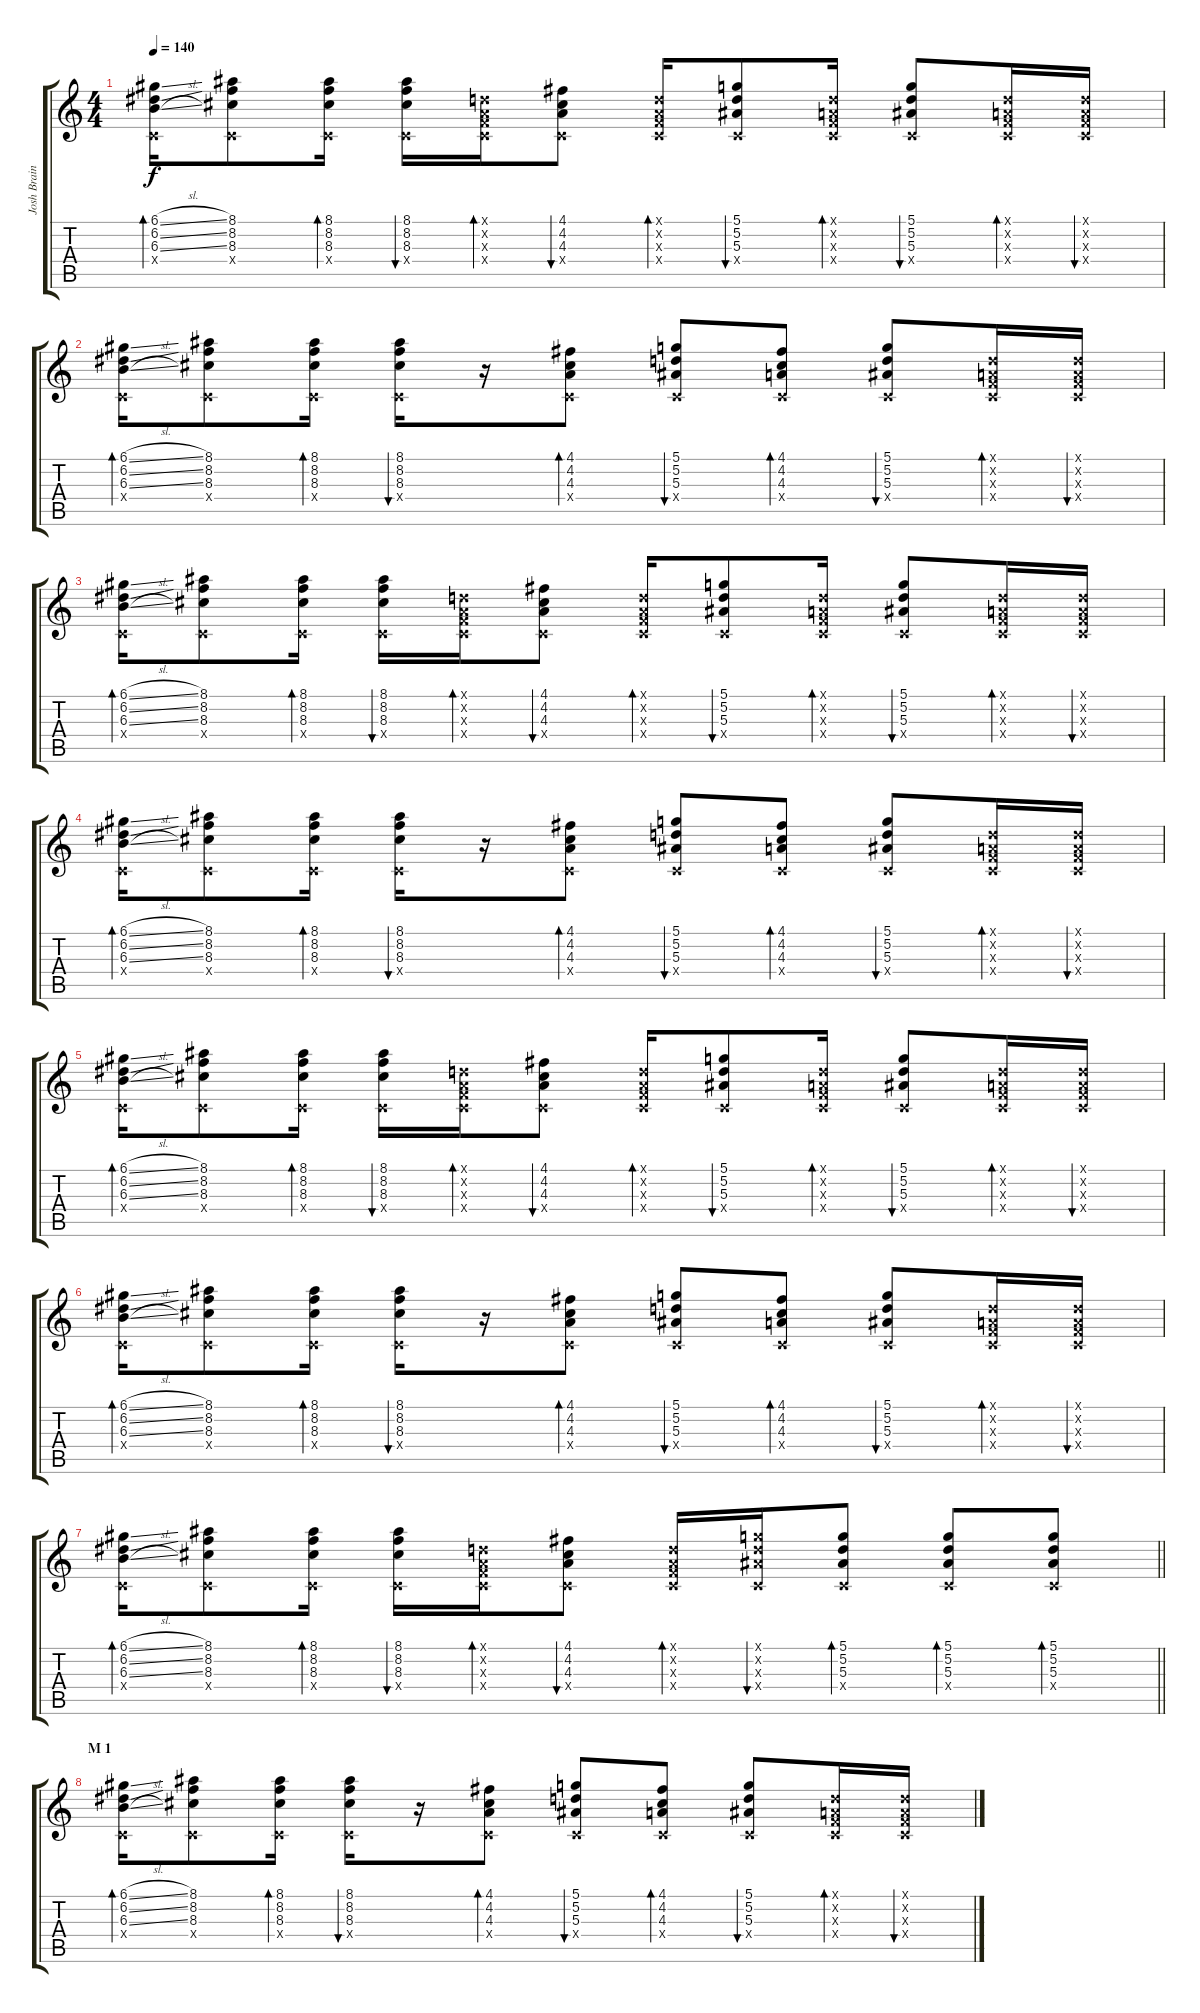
\track ("Josh Brainard" "Josh Brain") {instrument distortionguitar}
\staff {score tabs}
\tuning (D4 A3 F3 C3 G2 C2) {hide}
\ts (4 4)
\tempo 140
\clef g2
\ks c
(6.1{sl} 6.2{sl} 6.3{sl} 0.4{x}).16{bd 60 dy f} (8.1 8.2 8.3 0.4{x}).8 (8.1 8.2 8.3 0.4{x}).16{bd 60} (8.1 8.2 8.3 0.4{x}).16{bu 60} (0.1{x} 0.2{x} 0.3{x} 0.4{x}).16{bd 60} (4.1 4.2 4.3 0.4{x}).8{bu 60} (0.1{x} 0.2{x} 0.3{x} 0.4{x}).16{bd 60} (5.1 5.2 5.3 0.4{x}).8{bu 60} (0.1{x} 0.2{x} 0.3{x} 0.4{x}).16{bd 60} (5.1 5.2 5.3 0.4{x}).8{bu 60} (0.1{x} 0.2{x} 0.3{x} 0.4{x}).16{bd 60} (0.1{x} 0.2{x} 0.3{x} 0.4{x}).16{bu 60} |
(6.1{sl} 6.2{sl} 6.3{sl} 0.4{x}).16{bd 60} (8.1 8.2 8.3 0.4{x}).8 (8.1 8.2 8.3 0.4{x}).16{bd 60} (8.1 8.2 8.3 0.4{x}).16{bu 60} r.16 (4.1 4.2 4.3 0.4{x}).8{bd 60} (5.1 5.2 5.3 0.4{x}).8{bu 60} (4.1 4.2 4.3 0.4{x}).8{bd 60} (5.1 5.2 5.3 0.4{x}).8{bu 60} (0.1{x} 0.2{x} 0.3{x} 0.4{x}).16{bd 60} (0.1{x} 0.2{x} 0.3{x} 0.4{x}).16{bu 60} |
(6.1{sl} 6.2{sl} 6.3{sl} 0.4{x}).16{bd 60} (8.1 8.2 8.3 0.4{x}).8 (8.1 8.2 8.3 0.4{x}).16{bd 60} (8.1 8.2 8.3 0.4{x}).16{bu 60} (0.1{x} 0.2{x} 0.3{x} 0.4{x}).16{bd 60} (4.1 4.2 4.3 0.4{x}).8{bu 60} (0.1{x} 0.2{x} 0.3{x} 0.4{x}).16{bd 60} (5.1 5.2 5.3 0.4{x}).8{bu 60} (0.1{x} 0.2{x} 0.3{x} 0.4{x}).16{bd 60} (5.1 5.2 5.3 0.4{x}).8{bu 60} (0.1{x} 0.2{x} 0.3{x} 0.4{x}).16{bd 60} (0.1{x} 0.2{x} 0.3{x} 0.4{x}).16{bu 60} |
(6.1{sl} 6.2{sl} 6.3{sl} 0.4{x}).16{bd 60} (8.1 8.2 8.3 0.4{x}).8 (8.1 8.2 8.3 0.4{x}).16{bd 60} (8.1 8.2 8.3 0.4{x}).16{bu 60} r.16 (4.1 4.2 4.3 0.4{x}).8{bd 60} (5.1 5.2 5.3 0.4{x}).8{bu 60} (4.1 4.2 4.3 0.4{x}).8{bd 60} (5.1 5.2 5.3 0.4{x}).8{bu 60} (0.1{x} 0.2{x} 0.3{x} 0.4{x}).16{bd 60} (0.1{x} 0.2{x} 0.3{x} 0.4{x}).16{bu 60} |
(6.1{sl} 6.2{sl} 6.3{sl} 0.4{x}).16{bd 60} (8.1 8.2 8.3 0.4{x}).8 (8.1 8.2 8.3 0.4{x}).16{bd 60} (8.1 8.2 8.3 0.4{x}).16{bu 60} (0.1{x} 0.2{x} 0.3{x} 0.4{x}).16{bd 60} (4.1 4.2 4.3 0.4{x}).8{bu 60} (0.1{x} 0.2{x} 0.3{x} 0.4{x}).16{bd 60} (5.1 5.2 5.3 0.4{x}).8{bu 60} (0.1{x} 0.2{x} 0.3{x} 0.4{x}).16{bd 60} (5.1 5.2 5.3 0.4{x}).8{bu 60} (0.1{x} 0.2{x} 0.3{x} 0.4{x}).16{bd 60} (0.1{x} 0.2{x} 0.3{x} 0.4{x}).16{bu 60} |
(6.1{sl} 6.2{sl} 6.3{sl} 0.4{x}).16{bd 60} (8.1 8.2 8.3 0.4{x}).8 (8.1 8.2 8.3 0.4{x}).16{bd 60} (8.1 8.2 8.3 0.4{x}).16{bu 60} r.16 (4.1 4.2 4.3 0.4{x}).8{bd 60} (5.1 5.2 5.3 0.4{x}).8{bu 60} (4.1 4.2 4.3 0.4{x}).8{bd 60} (5.1 5.2 5.3 0.4{x}).8{bu 60} (0.1{x} 0.2{x} 0.3{x} 0.4{x}).16{bd 60} (0.1{x} 0.2{x} 0.3{x} 0.4{x}).16{bu 60} |
\barLineRight lightlight
(6.1{sl} 6.2{sl} 6.3{sl} 0.4{x}).16{bd 60} (8.1 8.2 8.3 0.4{x}).8 (8.1 8.2 8.3 0.4{x}).16{bd 60} (8.1 8.2 8.3 0.4{x}).16{bu 60} (0.1{x} 0.2{x} 0.3{x} 0.4{x}).16{bd 60} (4.1 4.2 4.3 0.4{x}).8{bu 60} (0.1{x} 0.2{x} 0.3{x} 0.4{x}).16{bd 60} (5.1{x} 5.2{x} 5.3{x} 0.4{x}).16{bu 60} (5.1 5.2 5.3 0.4{x}).8{bd 60} (5.1 5.2 5.3 0.4{x}).8{bd 60} (5.1 5.2 5.3 0.4{x}).8{bd 60} |
\section ("" "M 1")
(6.1{sl} 6.2{sl} 6.3{sl} 0.4{x}).16{bd 60} (8.1 8.2 8.3 0.4{x}).8 (8.1 8.2 8.3 0.4{x}).16{bd 60} (8.1 8.2 8.3 0.4{x}).16{bu 60} r.16 (4.1 4.2 4.3 0.4{x}).8{bd 60} (5.1 5.2 5.3 0.4{x}).8{bu 60} (4.1 4.2 4.3 0.4{x}).8{bd 60} (5.1 5.2 5.3 0.4{x}).8{bu 60} (0.1{x} 0.2{x} 0.3{x} 0.4{x}).16{bd 60} (0.1{x} 0.2{x} 0.3{x} 0.4{x}).16{bu 60}
